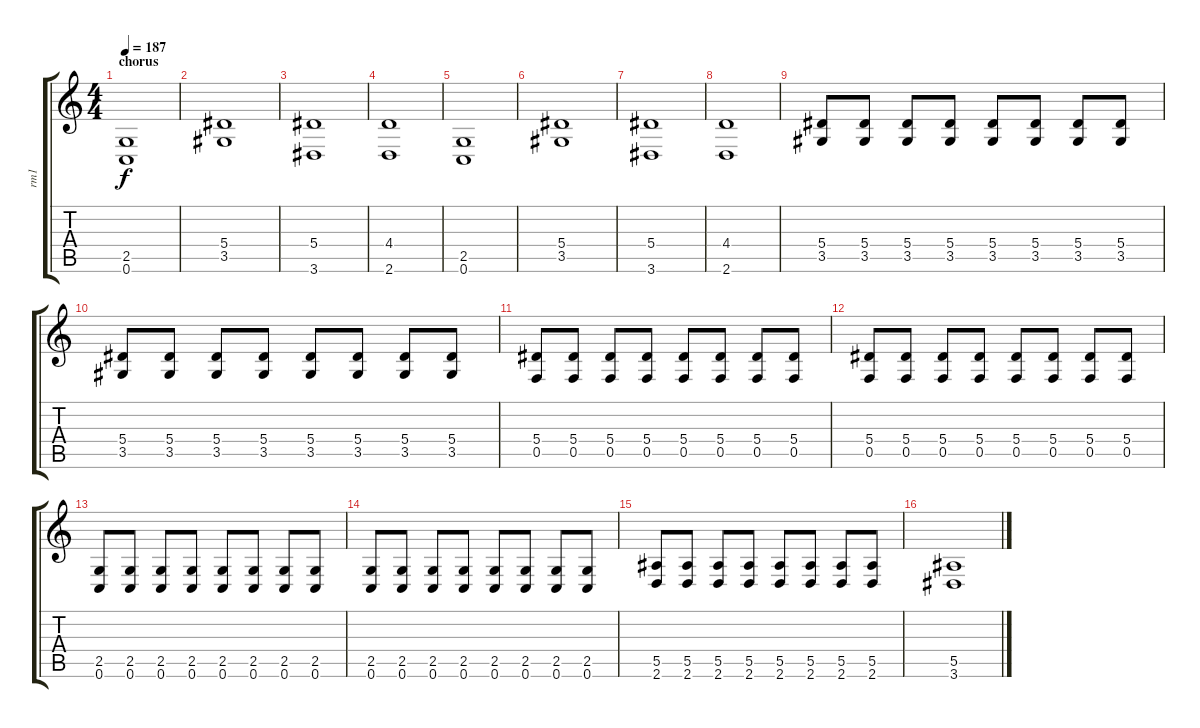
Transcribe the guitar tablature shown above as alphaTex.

\track ("rm1" "rm1") {instrument overdrivenguitar}
\staff {score tabs}
\tuning (C4 G3 Eb3 Bb2 F2 C2) {hide}
\ts (4 4)
\section ("" "chorus")
\tempo 187
\clef g2
\ks c
(2.5 0.6).1{dy f} |
(5.4 3.5).1 |
(5.4 3.6).1 |
(4.4 2.6).1 |
(2.5 0.6).1 |
(5.4 3.5).1 |
(5.4 3.6).1 |
(4.4 2.6).1 |
(5.4 3.5).8 (5.4 3.5).8 (5.4 3.5).8 (5.4 3.5).8 (5.4 3.5).8 (5.4 3.5).8 (5.4 3.5).8 (5.4 3.5).8 |
(5.4 3.5).8 (5.4 3.5).8 (5.4 3.5).8 (5.4 3.5).8 (5.4 3.5).8 (5.4 3.5).8 (5.4 3.5).8 (5.4 3.5).8 |
(5.4 0.5).8 (5.4 0.5).8 (5.4 0.5).8 (5.4 0.5).8 (5.4 0.5).8 (5.4 0.5).8 (5.4 0.5).8 (5.4 0.5).8 |
(5.4 0.5).8 (5.4 0.5).8 (5.4 0.5).8 (5.4 0.5).8 (5.4 0.5).8 (5.4 0.5).8 (5.4 0.5).8 (5.4 0.5).8 |
(2.5 0.6).8 (2.5 0.6).8 (2.5 0.6).8 (2.5 0.6).8 (2.5 0.6).8 (2.5 0.6).8 (2.5 0.6).8 (2.5 0.6).8 |
(2.5 0.6).8 (2.5 0.6).8 (2.5 0.6).8 (2.5 0.6).8 (2.5 0.6).8 (2.5 0.6).8 (2.5 0.6).8 (2.5 0.6).8 |
(5.5 2.6).8 (5.5 2.6).8 (5.5 2.6).8 (5.5 2.6).8 (5.5 2.6).8 (5.5 2.6).8 (5.5 2.6).8 (5.5 2.6).8 |
(5.5 3.6).1
